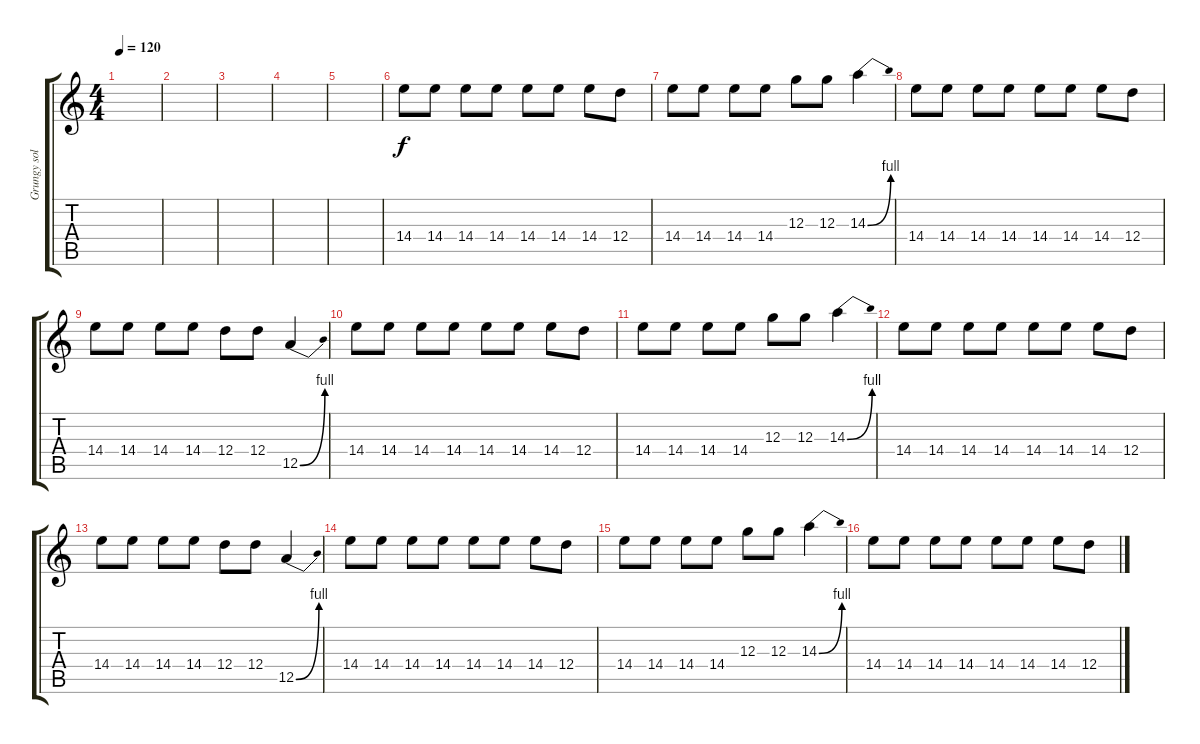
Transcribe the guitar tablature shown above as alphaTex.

\track ("Grungy solo" "Grungy sol") {instrument distortionguitar}
\staff {score tabs}
\tuning (E4 B3 G3 D3 A2 E2) {hide}
\ts (4 4)
\tempo 120
\clef g2
\ks c
|
|
|
|
|
14.4.8{volume 5} 14.4.8 14.4.8 14.4.8 14.4.8 14.4.8 14.4.8 12.4.8 |
14.4.8 14.4.8 14.4.8 14.4.8 12.3.8 12.3.8 14.3{be (bend 0 0 60 4)}.4 |
14.4.8 14.4.8 14.4.8 14.4.8 14.4.8 14.4.8 14.4.8 12.4.8 |
14.4.8 14.4.8 14.4.8 14.4.8 12.4.8 12.4.8 12.5{be (bend 0 0 60 4)}.4 |
14.4.8{volume 3} 14.4.8 14.4.8 14.4.8 14.4.8 14.4.8 14.4.8 12.4.8 |
14.4.8 14.4.8 14.4.8 14.4.8 12.3.8 12.3.8 14.3{be (bend 0 0 60 4)}.4 |
14.4.8 14.4.8 14.4.8 14.4.8 14.4.8 14.4.8 14.4.8 12.4.8 |
14.4.8 14.4.8 14.4.8 14.4.8 12.4.8 12.4.8 12.5{be (bend 0 0 60 4)}.4 |
14.4.8{volume 1} 14.4.8 14.4.8 14.4.8 14.4.8 14.4.8 14.4.8 12.4.8 |
14.4.8 14.4.8 14.4.8 14.4.8 12.3.8 12.3.8 14.3{be (bend 0 0 60 4)}.4 |
14.4.8 14.4.8 14.4.8 14.4.8 14.4.8 14.4.8 14.4.8 12.4.8
